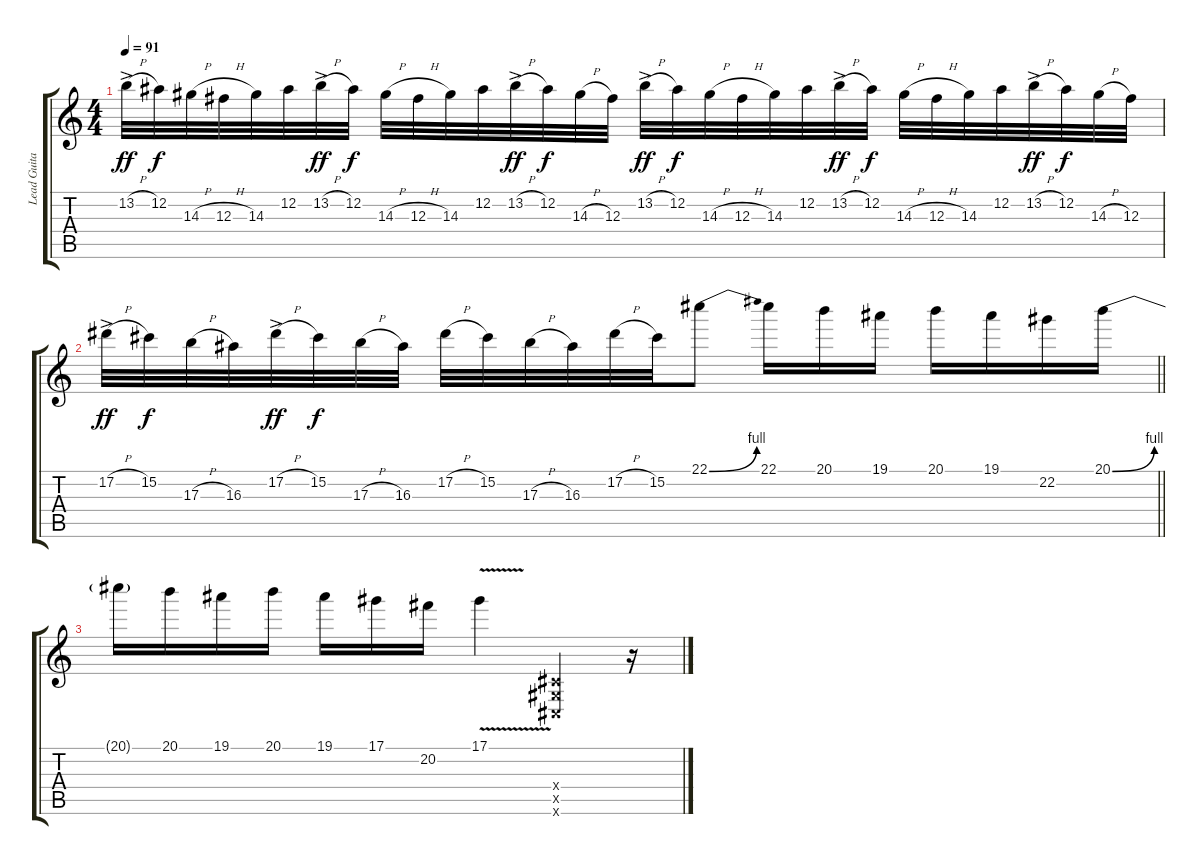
\track ("Lead Guitar" "Lead Guita") {instrument distortionguitar}
\staff {score tabs}
\tuning (Eb4 Bb3 Gb3 Db3 Ab2 Db2) {hide}
\ts (4 4)
\tempo 91
\clef g2
\ks c
13.2{h ac}.32{dy ff} 12.2.32{dy f} 14.3{h}.32 12.3{h}.32 14.3.32 12.2.32 13.2{h ac}.32{dy ff} 12.2.32{dy f} 14.3{h}.32 12.3{h}.32 14.3.32 12.2.32 13.2{h ac}.32{dy ff} 12.2.32{dy f} 14.3{h}.32 12.3.32 13.2{h ac}.32{dy ff} 12.2.32{dy f} 14.3{h}.32 12.3{h}.32 14.3.32 12.2.32 13.2{h ac}.32{dy ff} 12.2.32{dy f} 14.3{h}.32 12.3{h}.32 14.3.32 12.2.32 13.2{h ac}.32{dy ff} 12.2.32{dy f} 14.3{h}.32 12.3.32 |
\barLineRight lightlight
17.2{h ac}.32{dy ff} 15.2.32{dy f} 17.3{h}.32 16.3.32 17.2{h ac}.32{dy ff} 15.2.32{dy f} 17.3{h}.32 16.3.32 17.2{h}.32 15.2.32 17.3{h}.32 16.3.32 17.2{h}.32 15.2.32 22.1{be (bend 0 0 60 4)}.8 22.1.16 20.1.16 19.1.16 20.1.16 19.1.16 22.2.16 20.1{be (bend 0 0 60 4)}.16 |
20.1{t}.16 20.1.16 19.1.16 20.1.16 19.1.16 17.1.16 20.2.16 17.1{v}.4 (0.4{x} 0.5{x} 0.6{x}).4 r.16
